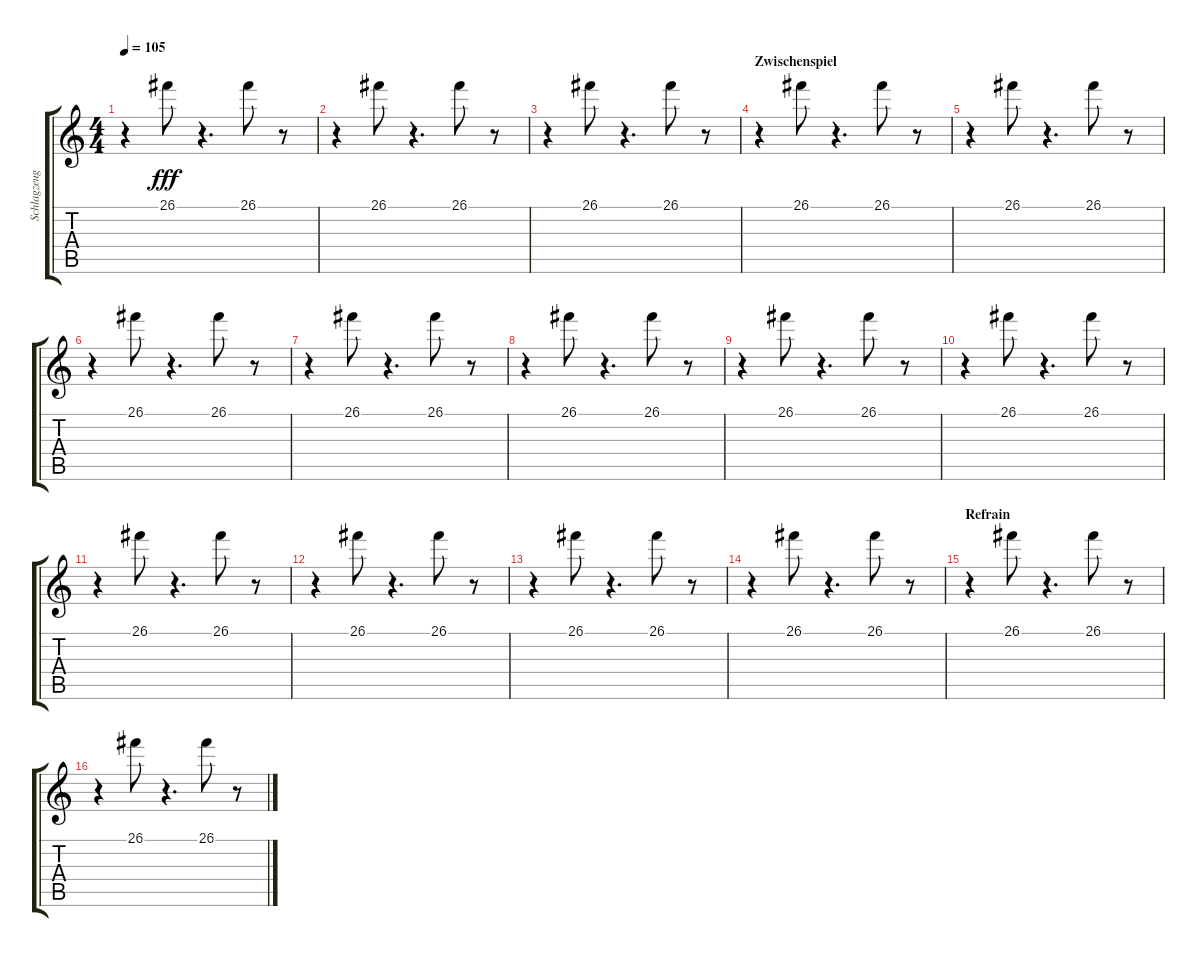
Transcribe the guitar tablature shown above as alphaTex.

\track ("Schlagzeug" "Schlagzeug") {instrument gunshot}
\staff {score tabs}
\tuning (E4 B3 G3 D3 A2 E2) {hide}
\ts (4 4)
\tempo 105
\clef g2
\ks c
r.4{dy fff} 26.1.8 r.4{d} 26.1.8 r.8 |
r.4 26.1.8 r.4{d} 26.1.8 r.8 |
r.4 26.1.8 r.4{d} 26.1.8 r.8 |
\section ("" "Zwischenspiel")
r.4 26.1.8 r.4{d} 26.1.8 r.8 |
r.4 26.1.8 r.4{d} 26.1.8 r.8 |
r.4 26.1.8 r.4{d} 26.1.8 r.8 |
r.4 26.1.8 r.4{d} 26.1.8 r.8 |
r.4 26.1.8 r.4{d} 26.1.8 r.8 |
r.4 26.1.8 r.4{d} 26.1.8 r.8 |
r.4 26.1.8 r.4{d} 26.1.8 r.8 |
r.4 26.1.8 r.4{d} 26.1.8 r.8 |
r.4 26.1.8 r.4{d} 26.1.8 r.8 |
r.4 26.1.8 r.4{d} 26.1.8 r.8 |
r.4 26.1.8 r.4{d} 26.1.8 r.8 |
\section ("" "Refrain")
r.4 26.1.8 r.4{d} 26.1.8 r.8 |
r.4 26.1.8 r.4{d} 26.1.8 r.8
